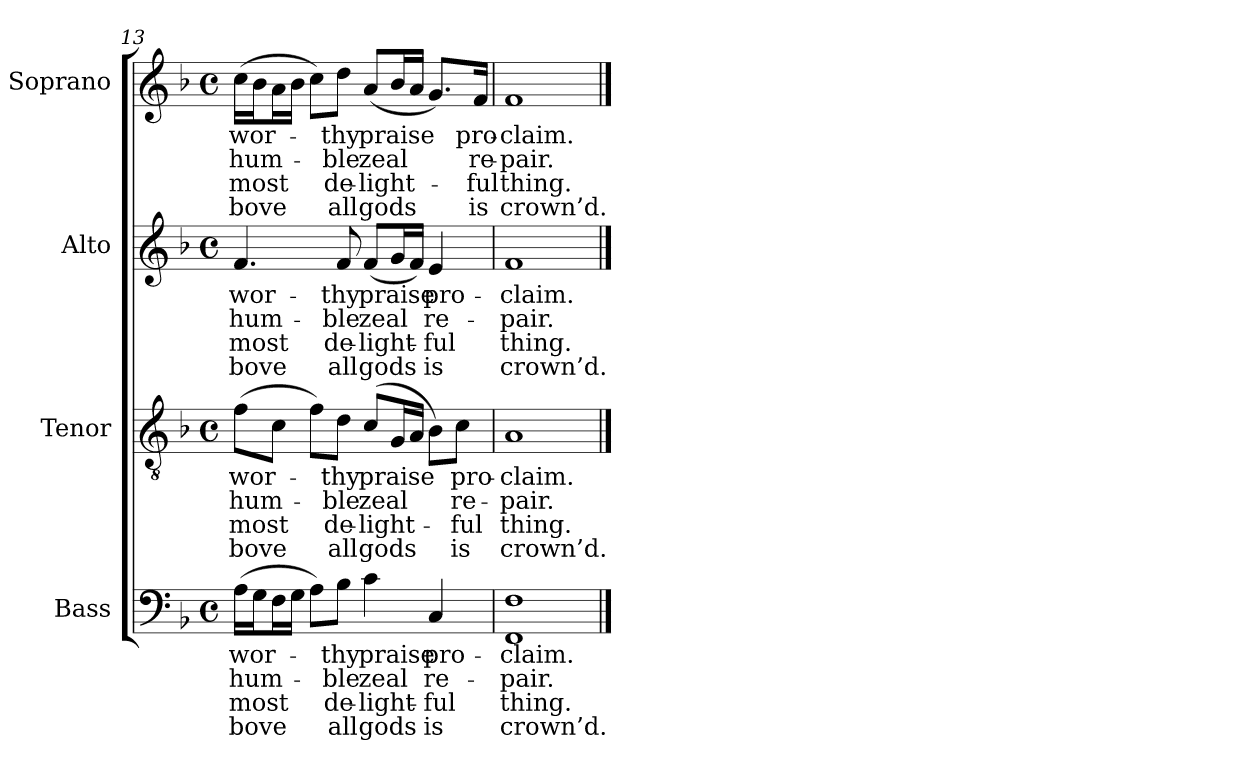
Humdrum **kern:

**kern	**text	**text	**text	**text	**kern	**text	**text	**text	**text	**kern	**text	**text	**text	**text	**kern	**text	**text	**text	**text
*part4	*part4	*part4	*part4	*part4	*part3	*part3	*part3	*part3	*part3	*part2	*part2	*part2	*part2	*part2	*part1	*part1	*part1	*part1	*part1
*staff4	*staff4	*staff4	*staff4	*staff4	*staff3	*staff3	*staff3	*staff3	*staff3	*staff2	*staff2	*staff2	*staff2	*staff2	*staff1	*staff1	*staff1	*staff1	*staff1
*I"Bass	*	*	*	*	*I"Tenor	*	*	*	*	*I"Alto	*	*	*	*	*I"Soprano	*	*	*	*
*I'B.	*	*	*	*	*I'T.	*	*	*	*	*I'A.	*	*	*	*	*I'S.	*	*	*	*
*clefF4	*	*	*	*	*clefGv2	*	*	*	*	*clefG2	*	*	*	*	*clefG2	*	*	*	*
*	*	*	*	*	*ITrd7c12	*	*	*	*	*	*	*	*	*	*	*	*	*	*
*k[b-]	*	*	*	*	*k[b-]	*	*	*	*	*k[b-]	*	*	*	*	*k[b-]	*	*	*	*
*F:	*	*	*	*	*F:	*	*	*	*	*F:	*	*	*	*	*F:	*	*	*	*
*M4/4	*	*	*	*	*M4/4	*	*	*	*	*M4/4	*	*	*	*	*M4/4	*	*	*	*
*met(c)	*	*	*	*	*met(c)	*	*	*	*	*met(c)	*	*	*	*	*met(c)	*	*	*	*
=13	=13	=13	=13	=13	=13	=13	=13	=13	=13	=13	=13	=13	=13	=13	=13	=13	=13	=13	=13
!	!LO:LY:b:color=#000000	!LO:LY:b:color=#000000	!LO:LY:b:color=#000000	!LO:LY:b:color=#000000	!	!	!	!	!	!	!	!	!	!	!	!	!	!	!
!	!	!	!	!	!	!LO:LY:b:color=#000000	!LO:LY:b:color=#000000	!LO:LY:b:color=#000000	!LO:LY:b:color=#000000	!	!	!	!	!	!	!	!	!	!
!	!	!	!	!	!	!	!	!	!	!	!LO:LY:b:color=#000000	!LO:LY:b:color=#000000	!LO:LY:b:color=#000000	!LO:LY:b:color=#000000	!	!	!	!	!
!	!	!	!	!	!	!	!	!	!	!	!	!	!	!	!	!LO:LY:b:color=#000000	!LO:LY:b:color=#000000	!LO:LY:b:color=#000000	!LO:LY:b:color=#000000
(16Ai\LL	wor-	hum-	-most	bove	(8Fi\L	wor-	hum-	-most	bove	4.fi/	wor-	hum-	-most	bove	(16cci\LL	wor-	hum-	-most	bove
16Gi\J	.	.	.	.	.	.	.	.	.	.	.	.	.	.	16b-i\J	.	.	.	.
16Fi\L	.	.	.	.	8Ci\J	.	.	.	.	.	.	.	.	.	16ai\L	.	.	.	.
16Gi\JJ	.	.	.	.	.	.	.	.	.	.	.	.	.	.	16b-i\JJ	.	.	.	.
8Ai\L)	.	.	.	.	8Fi\L)	.	.	.	.	.	.	.	.	.	8cci\L)	.	.	.	.
!	!LO:LY:b:color=#000000	!LO:LY:b:color=#000000	!LO:LY:b:color=#000000	!LO:LY:b:color=#000000	!	!	!	!	!	!	!	!	!	!	!	!	!	!	!
!	!	!	!	!	!	!LO:LY:b:color=#000000	!LO:LY:b:color=#000000	!LO:LY:b:color=#000000	!LO:LY:b:color=#000000	!	!	!	!	!	!	!	!	!	!
!	!	!	!	!	!	!	!	!	!	!	!LO:LY:b:color=#000000	!LO:LY:b:color=#000000	!LO:LY:b:color=#000000	!LO:LY:b:color=#000000	!	!	!	!	!
!	!	!	!	!	!	!	!	!	!	!	!	!	!	!	!	!LO:LY:b:color=#000000	!LO:LY:b:color=#000000	!LO:LY:b:color=#000000	!LO:LY:b:color=#000000
8B-i\J	-thy	-ble	de-	-all	8Di\J	-thy	-ble	de-	-all	8fi/	-thy	-ble	de-	-all	8ddi\J	-thy	-ble	de-	-all
!	!LO:LY:b:color=#000000	!LO:LY:b:color=#000000	!LO:LY:b:color=#000000	!LO:LY:b:color=#000000	!	!	!	!	!	!	!	!	!	!	!	!	!	!	!
!	!	!	!	!	!	!LO:LY:b:color=#000000	!LO:LY:b:color=#000000	!LO:LY:b:color=#000000	!LO:LY:b:color=#000000	!	!	!	!	!	!	!	!	!	!
!	!	!	!	!	!	!	!	!	!	!	!LO:LY:b:color=#000000	!LO:LY:b:color=#000000	!LO:LY:b:color=#000000	!LO:LY:b:color=#000000	!	!	!	!	!
!	!	!	!	!	!	!	!	!	!	!	!	!	!	!	!	!LO:LY:b:color=#000000	!LO:LY:b:color=#000000	!LO:LY:b:color=#000000	!LO:LY:b:color=#000000
4ci\	praise	zeal	light-	-gods	(8Ci/L	praise	zeal	light-	-gods	(8fi/L	praise	zeal	light-	-gods	(8ai/L	praise	zeal	light-	-gods
.	.	.	.	.	16GGi/L	.	.	.	.	16gi/L	.	.	.	.	16b-i/L	.	.	.	.
.	.	.	.	.	16AAi/JJ	.	.	.	.	16fi/JJ)	.	.	.	.	16ai/JJ	.	.	.	.
!	!LO:LY:b:color=#000000	!LO:LY:b:color=#000000	!LO:LY:b:color=#000000	!LO:LY:b:color=#000000	!	!	!	!	!	!	!	!	!	!	!	!	!	!	!
!	!	!	!	!	!	!	!	!	!	!	!LO:LY:b:color=#000000	!LO:LY:b:color=#000000	!LO:LY:b:color=#000000	!LO:LY:b:color=#000000	!	!	!	!	!
4Ci/	pro-	re-	ful	is	8BB-i\L)	.	.	.	.	4ei/	pro-	re-	ful	is	8.gi/L)	.	.	.	.
!	!	!	!	!	!	!LO:LY:b:color=#000000	!LO:LY:b:color=#000000	!LO:LY:b:color=#000000	!LO:LY:b:color=#000000	!	!	!	!	!	!	!	!	!	!
.	.	.	.	.	8Ci\J	pro-	re-	ful	is	.	.	.	.	.	.	.	.	.	.
!	!	!	!	!	!	!	!	!	!	!	!	!	!	!	!	!LO:LY:b:color=#000000	!LO:LY:b:color=#000000	!LO:LY:b:color=#000000	!LO:LY:b:color=#000000
.	.	.	.	.	.	.	.	.	.	.	.	.	.	.	16fi/Jk	pro-	re-	ful	is
=14	=14	=14	=14	=14	=14	=14	=14	=14	=14	=14	=14	=14	=14	=14	=14	=14	=14	=14	=14
!	!LO:LY:b:color=#000000	!LO:LY:b:color=#000000	!LO:LY:b:color=#000000	!LO:LY:b:color=#000000	!	!	!	!	!	!	!	!	!	!	!	!	!	!	!
!	!	!	!	!	!	!LO:LY:b:color=#000000	!LO:LY:b:color=#000000	!LO:LY:b:color=#000000	!LO:LY:b:color=#000000	!	!	!	!	!	!	!	!	!	!
!	!	!	!	!	!	!	!	!	!	!	!LO:LY:b:color=#000000	!LO:LY:b:color=#000000	!LO:LY:b:color=#000000	!LO:LY:b:color=#000000	!	!	!	!	!
!	!	!	!	!	!	!	!	!	!	!	!	!	!	!	!	!LO:LY:b:color=#000000	!LO:LY:b:color=#000000	!LO:LY:b:color=#000000	!LO:LY:b:color=#000000
1FFi 1Fi	-claim.	-pair.	thing.	crown’d.	1AAi	-claim.	-pair.	thing.	crown’d.	1fi	-claim.	-pair.	thing.	crown’d.	1fi	-claim.	-pair.	thing.	crown’d.
==	==	==	==	==	==	==	==	==	==	==	==	==	==	==	==	==	==	==	==
*-	*-	*-	*-	*-	*-	*-	*-	*-	*-	*-	*-	*-	*-	*-	*-	*-	*-	*-	*-
